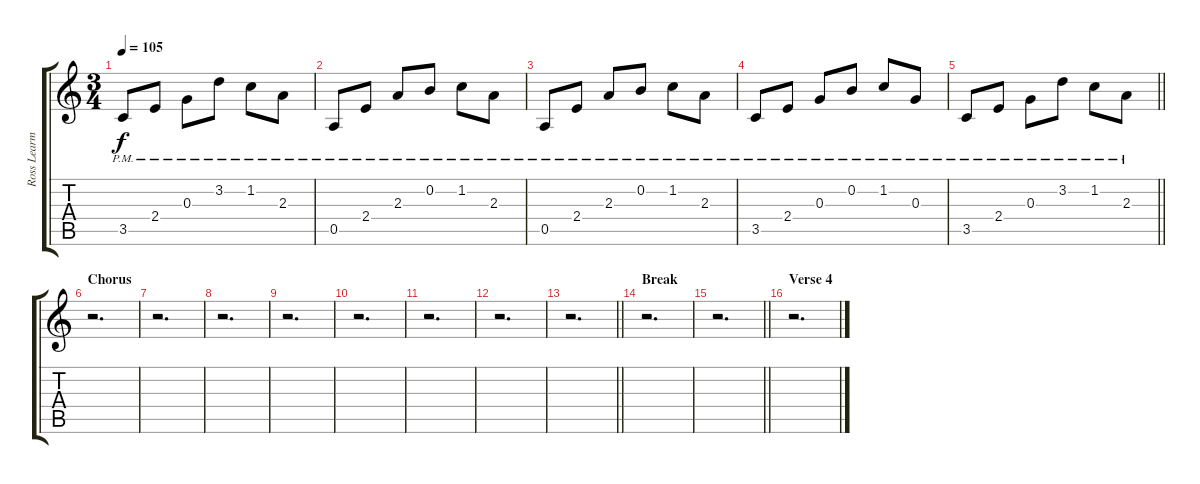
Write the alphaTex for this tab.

\track ("Ross Learmonth (Rhythm Guitar)" "Ross Learm") {instrument distortionguitar}
\staff {score tabs}
\tuning (E4 B3 G3 D3 A2 E2) {hide}
\ts (3 4)
\tempo 105
\clef g2
\ks c
3.5{pm}.8{dy f} 2.4{pm}.8 0.3{pm}.8 3.2{pm}.8 1.2{pm}.8 2.3{pm}.8 |
0.5{pm}.8 2.4{pm}.8 2.3{pm}.8 0.2{pm}.8 1.2{pm}.8 2.3{pm}.8 |
0.5{pm}.8 2.4{pm}.8 2.3{pm}.8 0.2{pm}.8 1.2{pm}.8 2.3{pm}.8 |
3.5{pm}.8 2.4{pm}.8 0.3{pm}.8 0.2{pm}.8 1.2{pm}.8 0.3{pm}.8 |
\barLineRight lightlight
3.5{pm}.8 2.4{pm}.8 0.3{pm}.8 3.2{pm}.8 1.2{pm}.8 2.3{pm}.8 |
\section ("" "Chorus")
r.2{d} |
r.2{d} |
r.2{d} |
r.2{d} |
r.2{d} |
r.2{d} |
r.2{d} |
\barLineRight lightlight
r.2{d} |
\section ("" "Break")
r.2{d} |
\barLineRight lightlight
r.2{d} |
\section ("" "Verse 4")
r.2{d}
